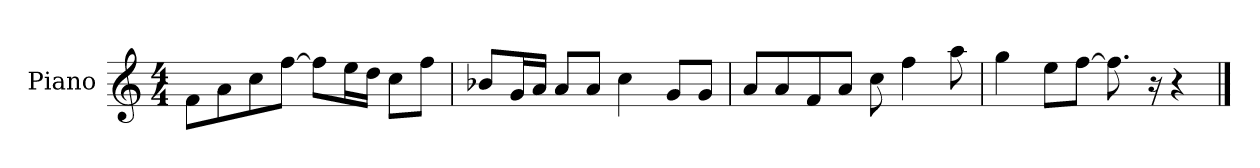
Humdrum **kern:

**kern
*part1
*staff1
*I"Piano
*I'P-no
*clefG2
*k[]
*M4/4
*MM90
=1
8f\L
8a\
8cc\
[8ff\J
8ff\L]
16ee\L
16dd\JJ
8cc\L
8ff\J
=2
8b-X/L
16g/L
16a/JJ
8a/L
8a/J
4cc\
8g/L
8g/J
=3
8a/L
8a/
8f/
8a/J
8cc\
4ff\
8aa\
=4
4gg\
8ee\L
[8ff\J
8.ff\]
16r
4r
==
*-
